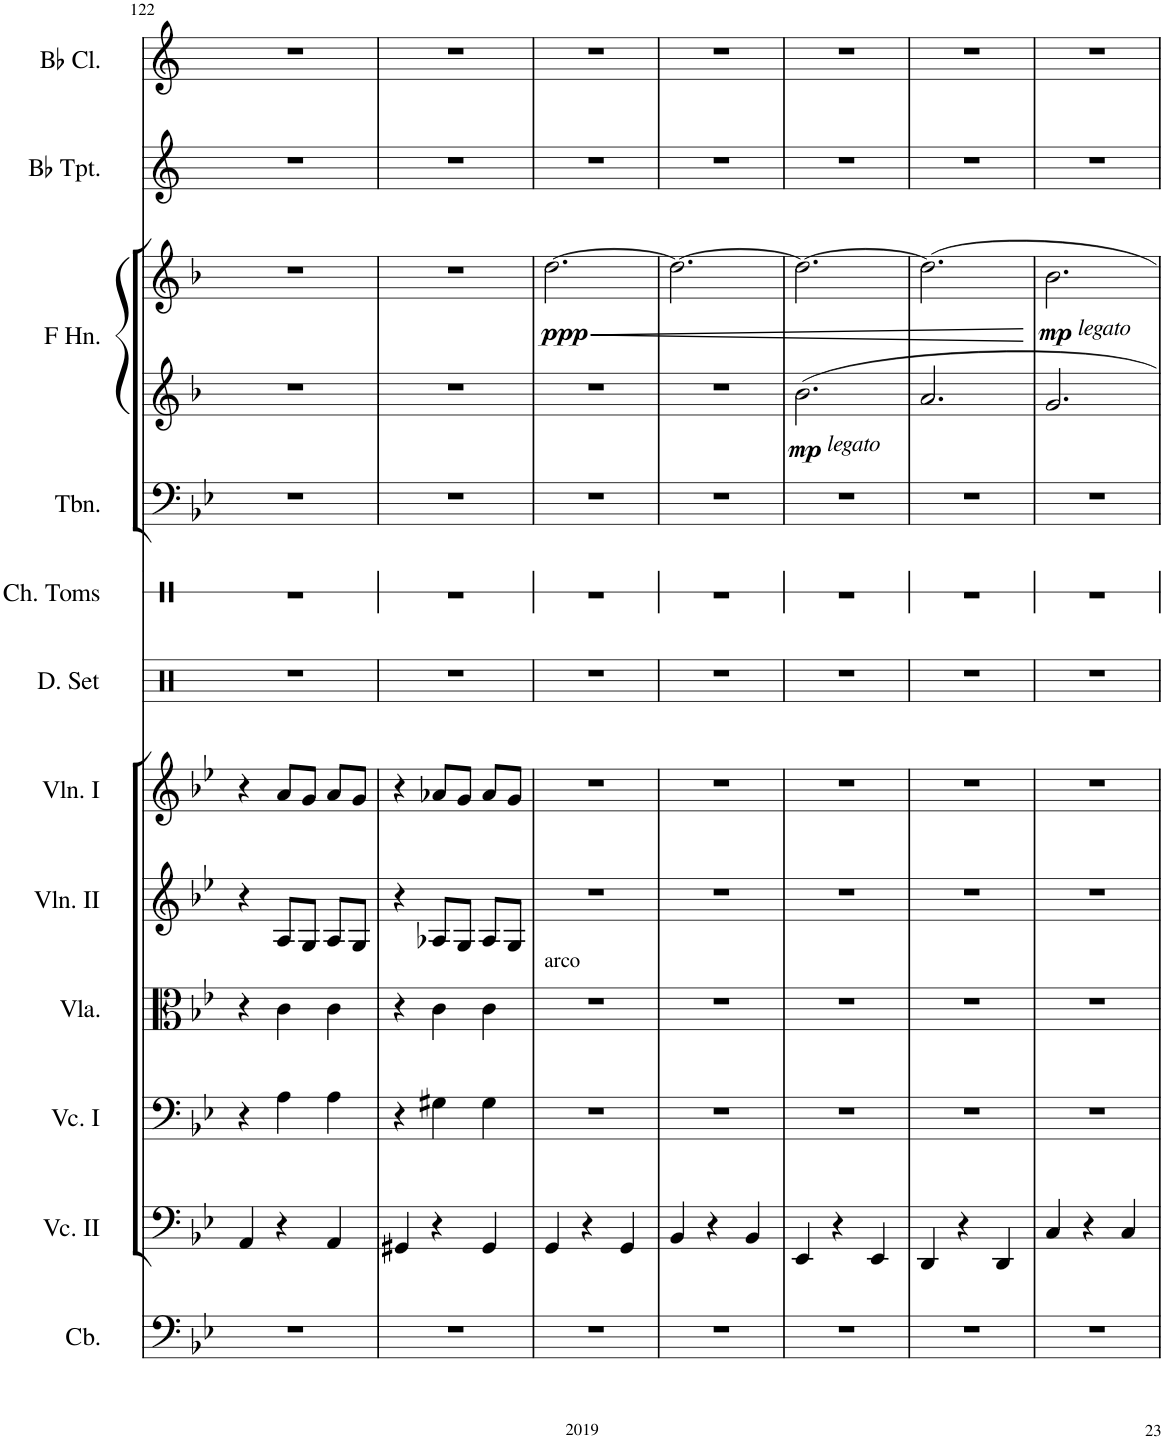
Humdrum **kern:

**kern	**kern	**kern	**kern	**kern	**kern	**kern	**kern	**kern	**kern	**kern	**kern	**dynam	**kern	**kern
*part13	*part12	*part11	*part10	*part9	*part8	*part7	*part6	*part5	*part4	*part3	*part3	*part3	*part2	*part1
*staff14	*staff13	*staff12	*staff11	*staff10	*staff9	*staff8	*staff7	*staff6	*staff5	*staff4	*staff3	*staff3/4	*staff2	*staff1
*I"Contrabasses	*I"Violoncellos II	*I"Violoncellos I	*I"Violas	*I"Violins II	*I"Violins I	*I"Vibraphone	*I"Drumset	*I"Chinese Tom-Toms	*I"Trombone	*I"French Horn	*	*	*I"Trumpets in Bb	*I"Clarinets in Bb
*I'Cb.	*I'Vc. II	*I'Vc. I	*I'Vla.	*I'Vln. II	*I'Vln. I	*I'Vib.	*I'D. Set	*I'Ch. Toms	*I'Tbn.	*I'F Hn.	*	*	*	*
!!LO:PB:g=z
*clefF4	*clefF4	*clefF4	*clefC3	*clefG2	*clefG2	*clefG2	*clefX	*clefX	*clefF4	*clefG2	*clefG2	*	*clefG2	*clefG2
*Trd7c12	*	*	*	*	*	*	*	*	*	*Trd4c7	*Trd4c7	*	*Trd1c2	*Trd1c2
*k[b-e-]	*k[b-e-]	*k[b-e-]	*k[b-e-]	*k[b-e-]	*k[b-e-]	*k[b-e-]	*k[]	*k[]	*k[b-e-]	*k[b-]	*k[b-]	*	*k[]	*k[]
*M3/4	*M3/4	*M3/4	*M3/4	*M3/4	*M3/4	*M3/4	*M3/4	*M3/4	*M3/4	*M3/4	*M3/4	*	*M3/4	*M3/4
=122	=122	=122	=122	=122	=122	=122	=122	=122	=122	=122	=122	=122	=122	=122
2.r	4AA/	4r	4r	4r	4r	2.r	2.r	2.r	2.r	2.r	2.r	.	2.r	2.r
.	4r	4A\	4c\	8A/L	8a/L	.	.	.	.	.	.	.	.	.
.	.	.	.	8G/J	8g/J	.	.	.	.	.	.	.	.	.
.	4AA/	4A\	4c\	8A/L	8a/L	.	.	.	.	.	.	.	.	.
.	.	.	.	8G/J	8g/J	.	.	.	.	.	.	.	.	.
=123	=123	=123	=123	=123	=123	=123	=123	=123	=123	=123	=123	=123	=123	=123
2.r	4GG#X/	4r	4r	4r	4r	2.r	2.r	2.r	2.r	2.r	2.r	.	2.r	2.r
.	4r	4G#X\	4c\	8A-X/L	8a-X/L	.	.	.	.	.	.	.	.	.
.	.	.	.	8G/J	8g/J	.	.	.	.	.	.	.	.	.
.	4GG#/	4G#\	4c\	8A-/L	8a-/L	.	.	.	.	.	.	.	.	.
.	.	.	.	8G/J	8g/J	.	.	.	.	.	.	.	.	.
=124	=124	=124	=124	=124	=124	=124	=124	=124	=124	=124	=124	=124	=124	=124
!	!	!	!LO:TX:a:t=arco	!	!	!	!	!	!	!	!	!	!	!
!	!	!	!	!	!	!	!	!	!	!	!	!LO:HP:b	!	!
!	!	!	!	!	!	!	!	!	!	!	!	!LO:DY:n=1:b	!	!
2.r	4GG/	2.r	2.r	2.r	2.r	4d 4g	2.r	2.r	2.r	2.r	[2.dd\	< ppp	2.r	2.r
.	4r	.	.	.	.	4g 4b-	.	.	.	.	.	.	.	.
.	4GG/	.	.	.	.	4b- 4dd	.	.	.	.	.	.	.	.
=125	=125	=125	=125	=125	=125	=125	=125	=125	=125	=125	=125	=125	=125	=125
2.r	4BB-/	2.r	2.r	2.r	2.r	4d 4g	2.r	2.r	2.r	2.r	2.dd\_	.	2.r	2.r
.	4r	.	.	.	.	4g 4b-	.	.	.	.	.	.	.	.
.	4BB-/	.	.	.	.	4b- 4dd	.	.	.	.	.	.	.	.
=126	=126	=126	=126	=126	=126	=126	=126	=126	=126	=126	=126	=126	=126	=126
!	!	!	!	!	!	!	!	!	!	!LO:TX:b:i:t=legato	!	!	!	!
!	!	!	!	!	!	!	!	!	!	!	!	!LO:DY:b=2	!	!
2.r	4EE-/	2.r	2.r	2.r	2.r	4e- 4g	2.r	2.r	2.r	2.b-\	2.dd\_	mp	2.r	2.r
.	4r	.	.	.	.	4g 4cc	.	.	.	.	.	.	.	.
.	4EE-/	.	.	.	.	4cc 4ee-	.	.	.	.	.	.	.	.
=127	=127	=127	=127	=127	=127	=127	=127	=127	=127	=127	=127	=127	=127	=127
2.r	4DD/	2.r	2.r	2.r	2.r	4d 4g	2.r	2.r	2.r	2.a/	2.dd\]	.	2.r	2.r
.	4r	.	.	.	.	4g 4b-	.	.	.	.	.	.	.	.
.	4DD/	.	.	.	.	4b- 4dd	.	.	.	.	.	.	.	.
.	.	.	.	.	.	.	.	.	.	.	.	[	.	.
=128	=128	=128	=128	=128	=128	=128	=128	=128	=128	=128	=128	=128	=128	=128
!	!	!	!	!	!	!	!	!	!	!	!LO:TX:b:i:t=legato	!	!	!
!	!	!	!	!	!	!	!	!	!	!	!	!LO:DY:b	!	!
2.r	4C/	2.r	2.r	2.r	2.r	4e- 4g	2.r	2.r	2.r	2.g/	2.b-\	mp	2.r	2.r
.	4r	.	.	.	.	4g 4cc	.	.	.	.	.	.	.	.
.	4C/	.	.	.	.	4cc 4ee-	.	.	.	.	.	.	.	.
=	=	=	=	=	=	=	=	=	=	=	=	=	=	=
*-	*-	*-	*-	*-	*-	*-	*-	*-	*-	*-	*-	*-	*-	*-
